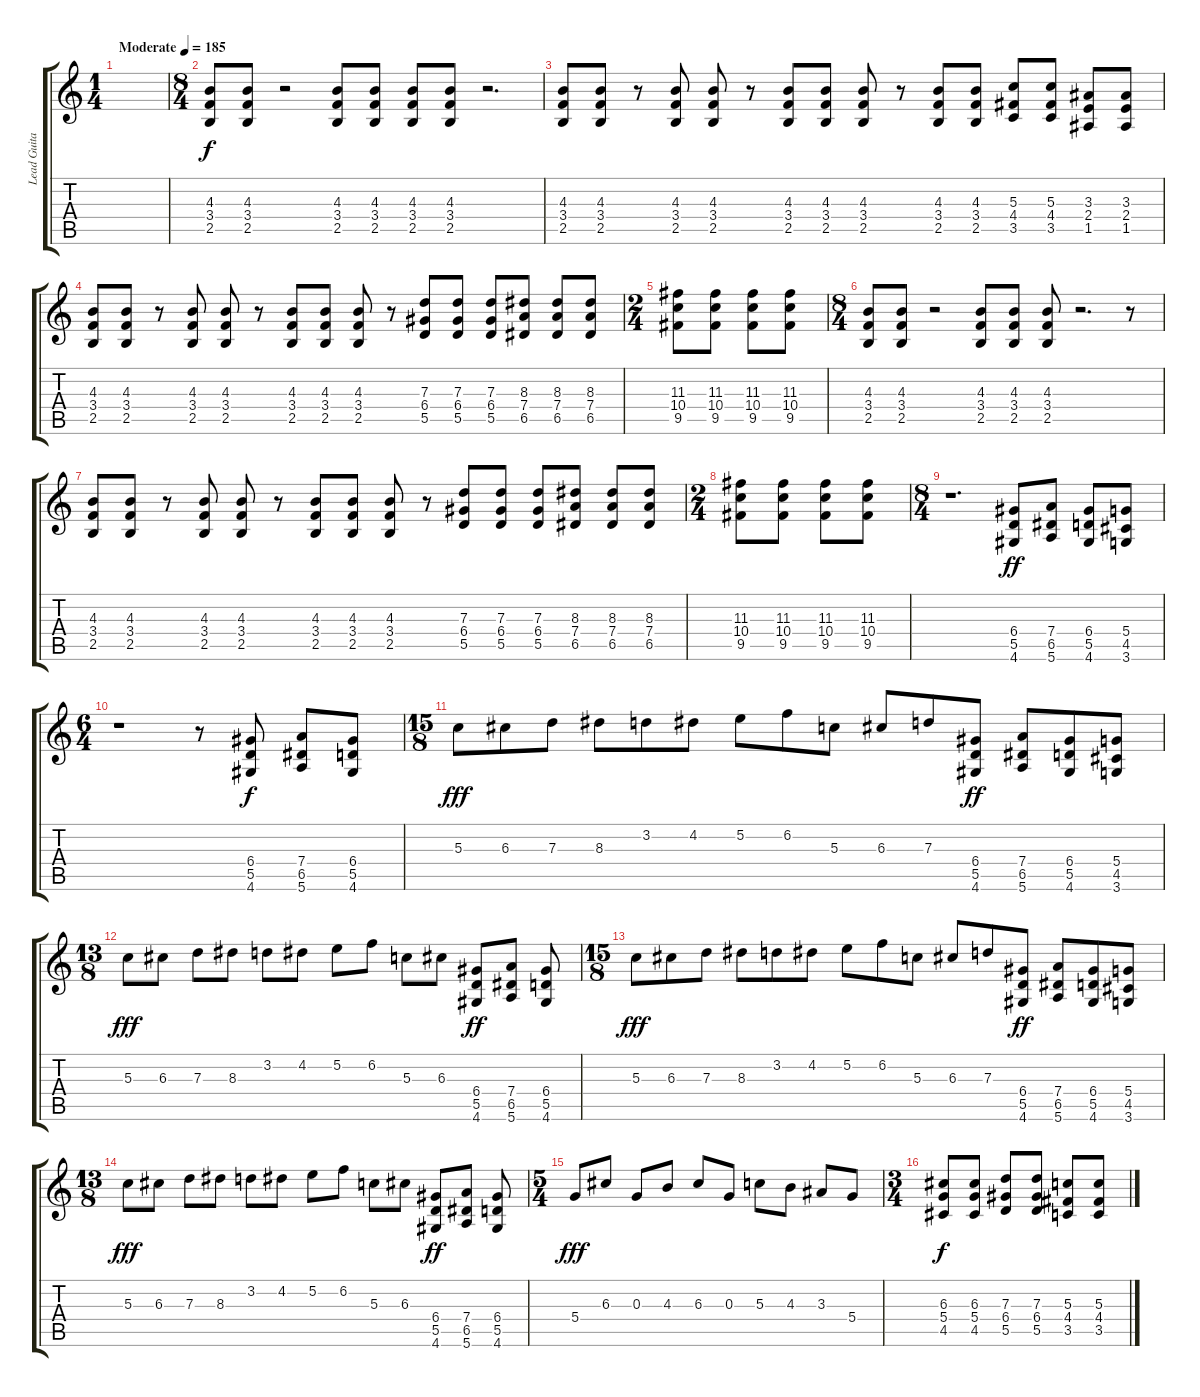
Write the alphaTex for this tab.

\track ("Lead Guitare" "Lead Guita") {instrument distortionguitar}
\staff {score tabs}
\tuning (E4 B3 G3 D3 A2 E2) {hide}
\ts (1 4)
\tempo (185 "Moderate")
\clef g2
\ks c
|
\ts (8 4)
(4.3 3.4 2.5).8 (4.3 3.4 2.5).8 r.2 (4.3 3.4 2.5).8 (4.3 3.4 2.5).8 (4.3 3.4 2.5).8 (4.3 3.4 2.5).8 r.2{d} |
(4.3 3.4 2.5).8 (4.3 3.4 2.5).8 r.8 (4.3 3.4 2.5).8 (4.3 3.4 2.5).8 r.8 (4.3 3.4 2.5).8 (4.3 3.4 2.5).8 (4.3 3.4 2.5).8 r.8 (4.3 3.4 2.5).8 (4.3 3.4 2.5).8 (5.3 4.4 3.5).8 (5.3 4.4 3.5).8 (3.3 2.4 1.5).8 (3.3 2.4 1.5).8 |
(4.3 3.4 2.5).8 (4.3 3.4 2.5).8 r.8 (4.3 3.4 2.5).8 (4.3 3.4 2.5).8 r.8 (4.3 3.4 2.5).8 (4.3 3.4 2.5).8 (4.3 3.4 2.5).8 r.8 (7.3 6.4 5.5).8 (7.3 6.4 5.5).8 (7.3 6.4 5.5).8 (8.3 7.4 6.5).8 (8.3 7.4 6.5).8 (8.3 7.4 6.5).8 |
\ts (2 4)
(11.3 10.4 9.5).8 (11.3 10.4 9.5).8 (11.3 10.4 9.5).8 (11.3 10.4 9.5).8 |
\ts (8 4)
(4.3 3.4 2.5).8 (4.3 3.4 2.5).8 r.2 (4.3 3.4 2.5).8 (4.3 3.4 2.5).8 (4.3 3.4 2.5).8 r.2{d} r.8 |
(4.3 3.4 2.5).8 (4.3 3.4 2.5).8 r.8 (4.3 3.4 2.5).8 (4.3 3.4 2.5).8 r.8 (4.3 3.4 2.5).8 (4.3 3.4 2.5).8 (4.3 3.4 2.5).8 r.8 (7.3 6.4 5.5).8 (7.3 6.4 5.5).8 (7.3 6.4 5.5).8 (8.3 7.4 6.5).8 (8.3 7.4 6.5).8 (8.3 7.4 6.5).8 |
\ts (2 4)
(11.3 10.4 9.5).8 (11.3 10.4 9.5).8 (11.3 10.4 9.5).8 (11.3 10.4 9.5).8 |
\ts (8 4)
r.1{d} (6.4 5.5 4.6).8{dy ff} (7.4 6.5 5.6).8 (6.4 5.5 4.6).8 (5.4 4.5 3.6).8 |
\ts (6 4)
r.1 r.8 (6.4 5.5 4.6).8{dy f} (7.4 6.5 5.6).8 (6.4 5.5 4.6).8 |
\ts (15 8)
5.3.8{dy fff} 6.3.8 7.3.8 8.3.8 3.2.8 4.2.8 5.2.8 6.2.8 5.3.8 6.3.8 7.3.8 (6.4 5.5 4.6).8{dy ff} (7.4 6.5 5.6).8 (6.4 5.5 4.6).8 (5.4 4.5 3.6).8 |
\ts (13 8)
5.3.8{dy fff} 6.3.8 7.3.8 8.3.8 3.2.8 4.2.8 5.2.8 6.2.8 5.3.8 6.3.8 (6.4 5.5 4.6).8{dy ff} (7.4 6.5 5.6).8 (6.4 5.5 4.6).8 |
\ts (15 8)
5.3.8{dy fff} 6.3.8 7.3.8 8.3.8 3.2.8 4.2.8 5.2.8 6.2.8 5.3.8 6.3.8 7.3.8 (6.4 5.5 4.6).8{dy ff} (7.4 6.5 5.6).8 (6.4 5.5 4.6).8 (5.4 4.5 3.6).8 |
\ts (13 8)
5.3.8{dy fff} 6.3.8 7.3.8 8.3.8 3.2.8 4.2.8 5.2.8 6.2.8 5.3.8 6.3.8 (6.4 5.5 4.6).8{dy ff} (7.4 6.5 5.6).8 (6.4 5.5 4.6).8 |
\ts (5 4)
5.4.8{dy fff} 6.3.8 0.3.8 4.3.8 6.3.8 0.3.8 5.3.8 4.3.8 3.3.8 5.4.8 |
\ts (3 4)
(6.3 5.4 4.5).8{dy f} (6.3 5.4 4.5).8 (7.3 6.4 5.5).8 (7.3 6.4 5.5).8 (5.3 4.4 3.5).8 (5.3 4.4 3.5).8
